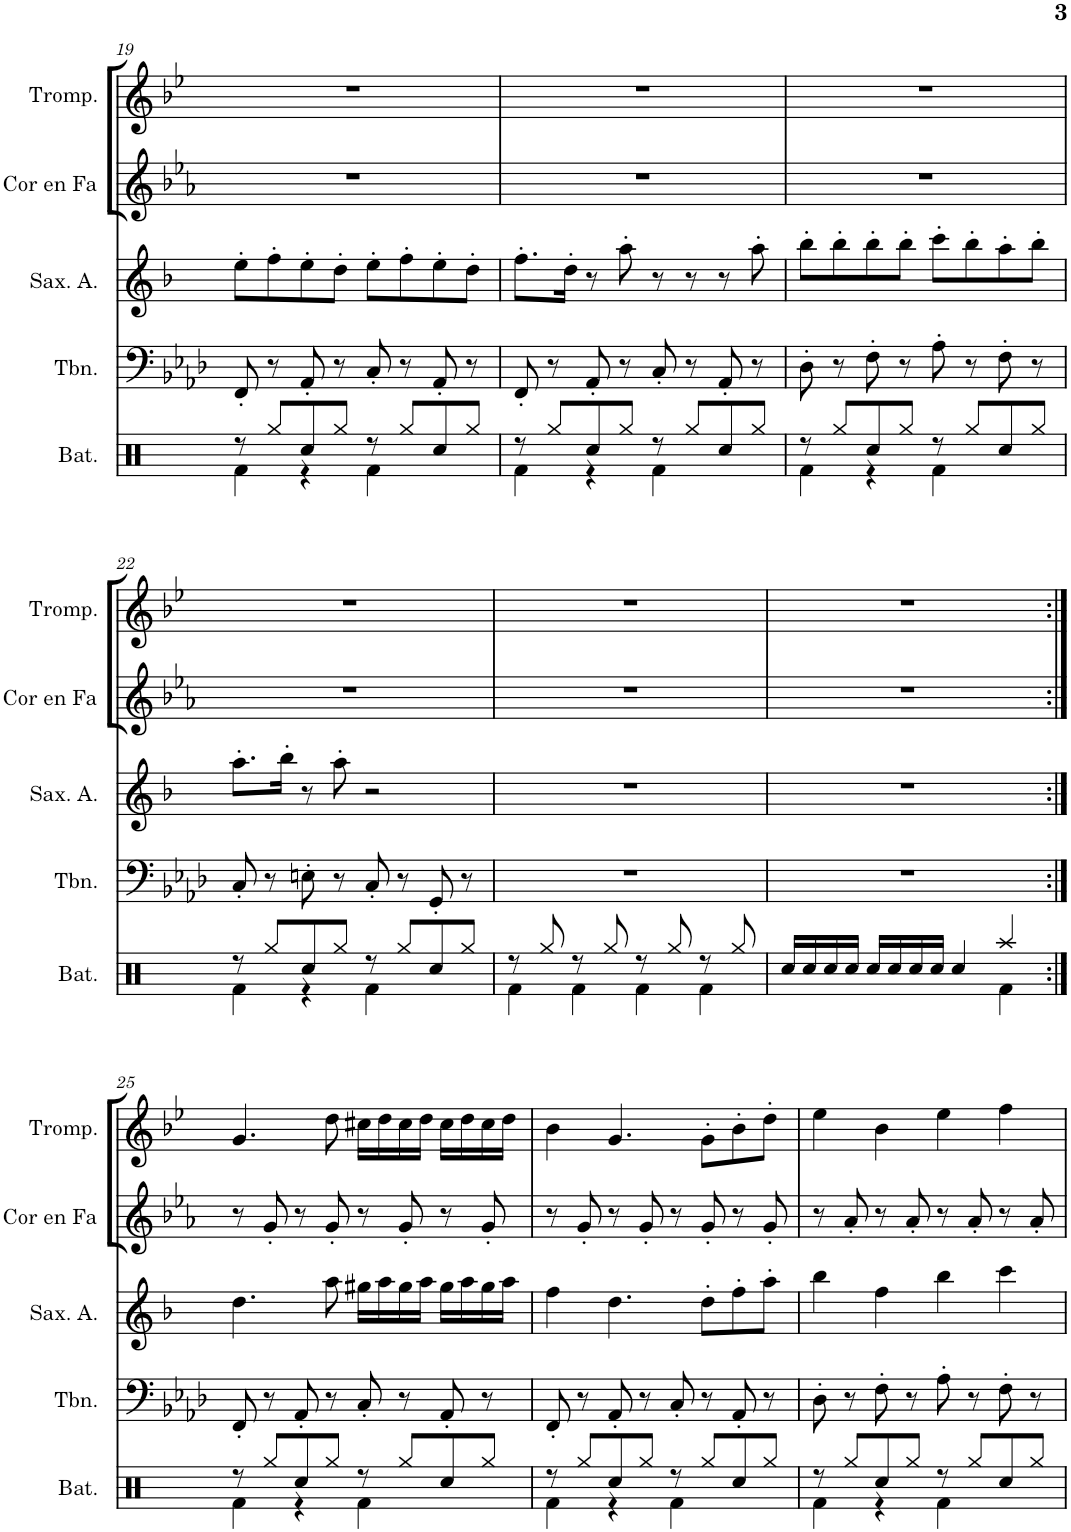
**kern	**kern	**kern	**kern	**kern
*part5	*part4	*part3	*part2	*part1
*staff5	*staff4	*staff3	*staff2	*staff1
*I"Set de batterie	*I"Trombone	*I"Saxophone alto	*I"Cor en Fa	*I"Trompette
*I'Bat.	*I'Tbn.	*I'Sax. A.	*I'Cor en Fa	*I'Tromp.
!!LO:PB:g=z
*clefX	*clefF4	*clefG2	*clefG2	*clefG2
*	*	*Trd5c9	*Trd4c7	*Trd1c2
*k[]	*k[b-e-a-d-]	*k[b-]	*k[b-e-a-]	*k[b-e-]
*M4/4	*M4/4	*M4/4	*M4/4	*M4/4
=19	=19	=19	=19	=19
*^	*	*	*	*
8r	4Rf\	8FF'/	8ee'\L	1r	1r
8Rgg/L	.	8r	8ff'\	.	.
8Rcc/	4r	8AA-'/	8ee'\	.	.
8Rgg/J	.	8r	8dd'\J	.	.
8r	4Rf\	8C'/	8ee'\L	.	.
8Rgg/L	.	8r	8ff'\	.	.
8Rcc/	4ryy	8AA-'/	8ee'\	.	.
8Rgg/J	.	8r	8dd'\J	.	.
=20	=20	=20	=20	=20	=20
8r	4Rf\	8FF'/	8.ff'\L	1r	1r
8Rgg/L	.	8r	.	.	.
.	.	.	16dd'\Jk	.	.
8Rcc/	4r	8AA-'/	8r	.	.
8Rgg/J	.	8r	8aa'\	.	.
8r	4Rf\	8C'/	8r	.	.
8Rgg/L	.	8r	8r	.	.
8Rcc/	4ryy	8AA-'/	8r	.	.
8Rgg/J	.	8r	8aa'\	.	.
=21	=21	=21	=21	=21	=21
8r	4Rf\	8D-'\	8bb-'\L	1r	1r
8Rgg/L	.	8r	8bb-'\	.	.
8Rcc/	4r	8F'\	8bb-'\	.	.
8Rgg/J	.	8r	8bb-'\J	.	.
8r	4Rf\	8A-'\	8ccc'\L	.	.
8Rgg/L	.	8r	8bb-'\	.	.
8Rcc/	4ryy	8F'\	8aa'\	.	.
8Rgg/J	.	8r	8bb-'\J	.	.
!!LO:LB:g=z
=22	=22	=22	=22	=22	=22
8r	4Rf\	8C'/	8.aa'\L	1r	1r
8Rgg/L	.	8r	.	.	.
.	.	.	16bb-'\Jk	.	.
8Rcc/	4r	8En'\	8r	.	.
8Rgg/J	.	8r	8aa'\	.	.
8r	4Rf\	8C'/	2r	.	.
8Rgg/L	.	8r	.	.	.
8Rcc/	4ryy	8GG'/	.	.	.
8Rgg/J	.	8r	.	.	.
=23	=23	=23	=23	=23	=23
8r	4Rf\	1r	1r	1r	1r
8Rgg/	.	.	.	.	.
8r	4Rf\	.	.	.	.
8Rgg/	.	.	.	.	.
8r	4Rf\	.	.	.	.
8Rgg/	.	.	.	.	.
8r	4Rf\	.	.	.	.
8Rgg/	.	.	.	.	.
=24	=24	=24	=24	=24	=24
16Rcc/LL	2.ryy	1r	1r	1r	1r
16Rcc/	.	.	.	.	.
16Rcc/	.	.	.	.	.
16Rcc/JJ	.	.	.	.	.
16Rcc/LL	.	.	.	.	.
16Rcc/	.	.	.	.	.
16Rcc/	.	.	.	.	.
16Rcc/JJ	.	.	.	.	.
4Rcc/	.	.	.	.	.
4Raa/	4Rf\	.	.	.	.
!!LO:LB:g=z
=25:|!	=25:|!	=25:|!	=25:|!	=25:|!	=25:|!
8r	4Rf\	8FF'/	4.dd\	8r	4.g/
8Rgg/L	.	8r	.	8g'/	.
8Rcc/	4r	8AA-'/	.	8r	.
8Rgg/J	.	8r	8aa\	8g'/	8dd\
8r	4Rf\	8C'/	16gg#X\LL	8r	16cc#X\LL
.	.	.	16aa\	.	16dd\
8Rgg/L	.	8r	16gg#\	8g'/	16cc#\
.	.	.	16aa\JJ	.	16dd\JJ
8Rcc/	4ryy	8AA-'/	16gg#\LL	8r	16cc#\LL
.	.	.	16aa\	.	16dd\
8Rgg/J	.	8r	16gg#\	8g'/	16cc#\
.	.	.	16aa\JJ	.	16dd\JJ
=26	=26	=26	=26	=26	=26
8r	4Rf\	8FF'/	4ff\	8r	4b-\
8Rgg/L	.	8r	.	8g'/	.
8Rcc/	4r	8AA-'/	4.dd\	8r	4.g/
8Rgg/J	.	8r	.	8g'/	.
8r	4Rf\	8C'/	.	8r	.
8Rgg/L	.	8r	8dd'\L	8g'/	8g'\L
8Rcc/	4ryy	8AA-'/	8ff'\	8r	8b-'\
8Rgg/J	.	8r	8aa'\J	8g'/	8dd'\J
=27	=27	=27	=27	=27	=27
8r	4Rf\	8D-'\	4bb-\	8r	4ee-\
8Rgg/L	.	8r	.	8a-'/	.
8Rcc/	4r	8F'\	4ff\	8r	4b-\
8Rgg/J	.	8r	.	8a-'/	.
8r	4Rf\	8A-'\	4bb-\	8r	4ee-\
8Rgg/L	.	8r	.	8a-'/	.
8Rcc/	4ryy	8F'\	4ccc\	8r	4ff\
8Rgg/J	.	8r	.	8a-'/	.
*v	*v	*	*	*	*
=	=	=	=	=
*-	*-	*-	*-	*-
